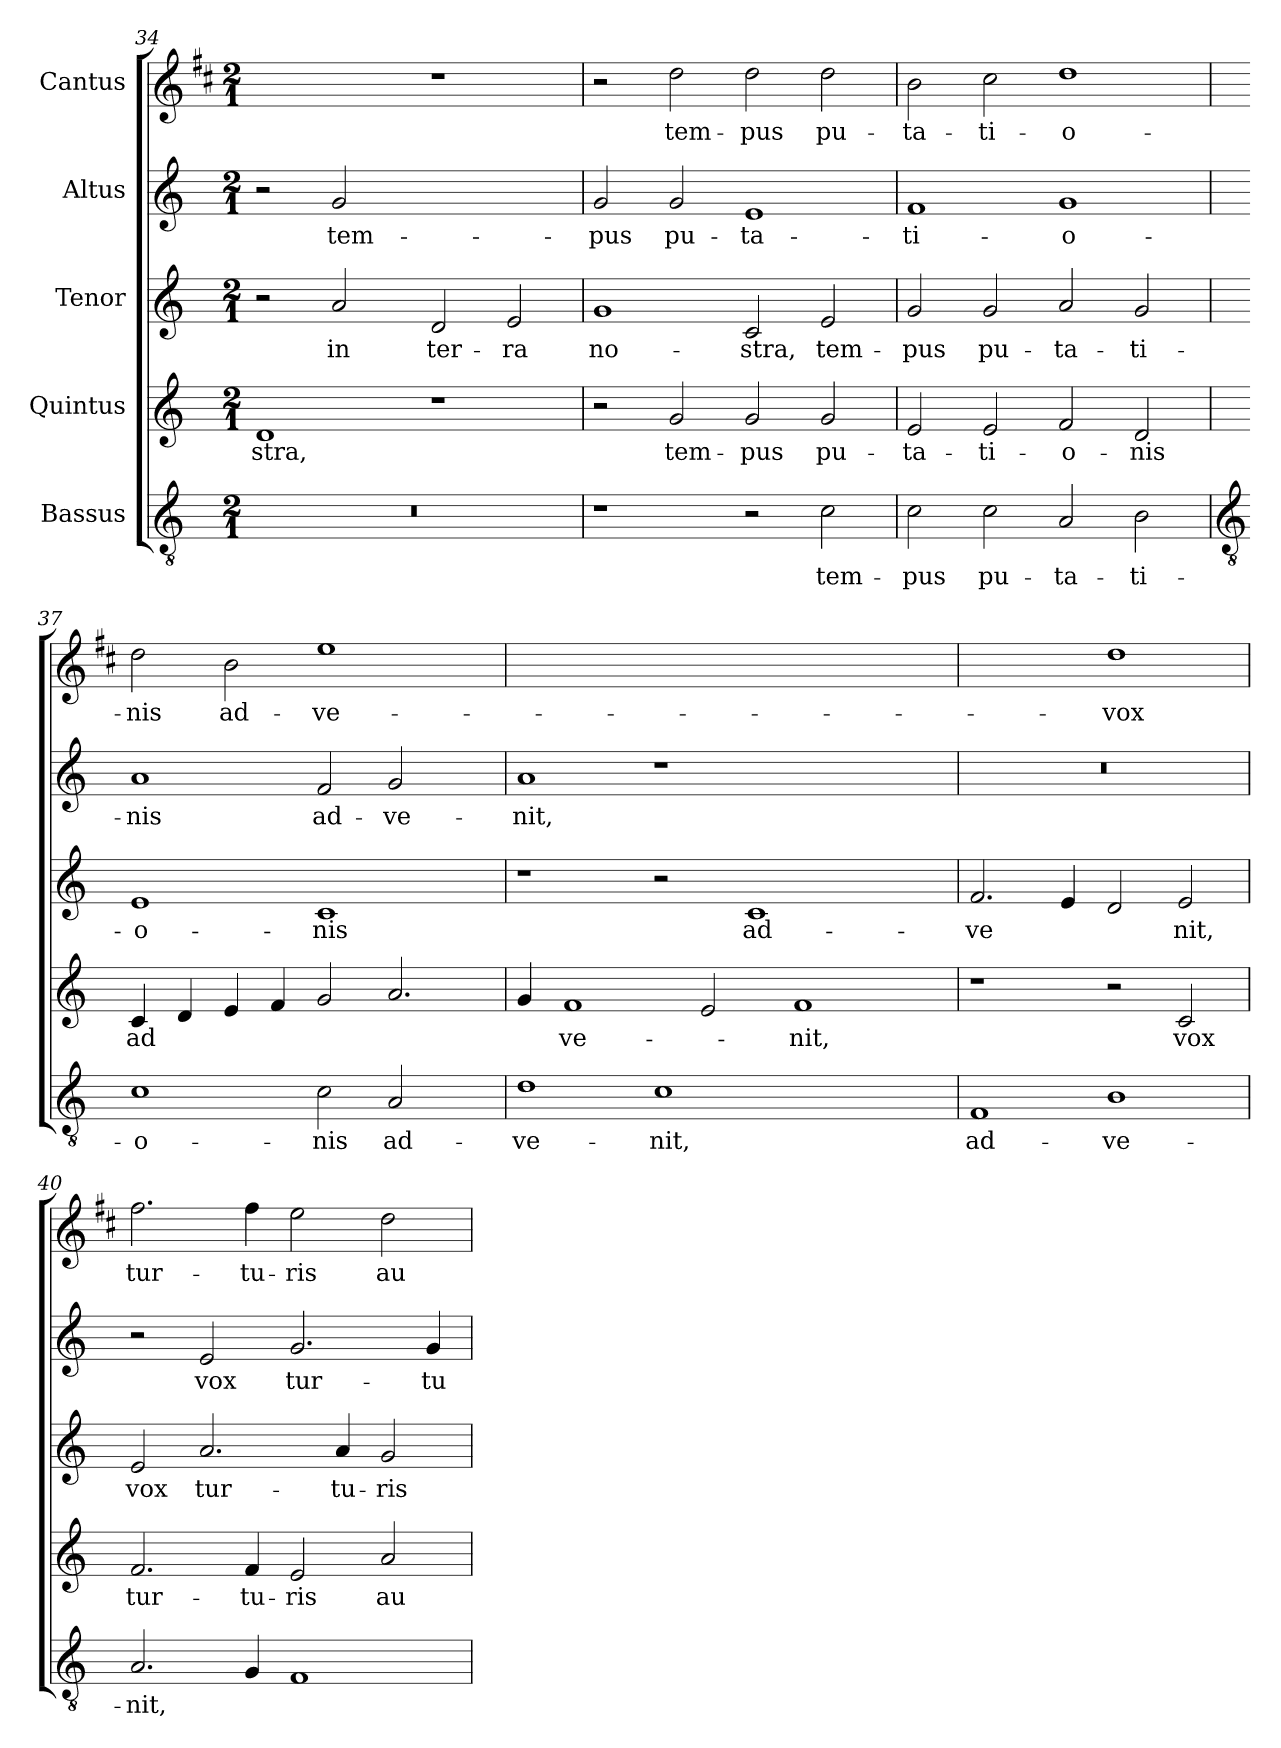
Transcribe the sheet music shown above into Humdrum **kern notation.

**kern	**text	**kern	**text	**kern	**text	**kern	**text	**kern	**text
*part5	*part5	*part4	*part4	*part3	*part3	*part2	*part2	*part1	*part1
*staff5	*staff5	*staff4	*staff4	*staff3	*staff3	*staff2	*staff2	*staff1	*staff1
*I"Bassus	*	*I"Quintus	*	*I"Tenor	*	*I"Altus	*	*I"Cantus	*
*clefGv2	*	*clefG2	*	*clefG2	*	*clefG2	*	*clefG2	*
*	*	*	*	*	*	*	*	*ITrd1c2	*
*k[]	*	*k[]	*	*k[]	*	*k[]	*	*k[]	*
*C:	*	*C:	*	*C:	*	*C:	*	*C:	*
*M2/1	*	*M2/1	*	*M2/1	*	*M2/1	*	*M2/1	*
=34	=34	=34	=34	=34	=34	=34	=34	=34	=34
!	!	!	!LO:LY:b	!	!	!	!	!	!
0r	.	1d	stra,	2r	.	2r	.	2.eeyy_	.
!	!	!	!	!	!LO:LY:b	!	!LO:LY:b	!	!
.	.	.	.	2a	in	2g	tem-	.	.
.	.	.	.	.	.	.	.	4eeyy]	.
!	!	!	!	!	!LO:LY:b	!	!	!	!
.	.	1r	.	2d	ter-	1ryy	.	1r	.
!	!	!	!	!	!LO:LY:b	!	!	!	!
.	.	.	.	2e	-ra	.	.	.	.
!!LO:LB:g=z
=35	=35	=35	=35	=35	=35	=35	=35	=35	=35
!	!	!	!	!	!LO:LY:b	!	!LO:LY:b	!	!
1r	.	2r	.	1g	no-	2g	-pus	2r	.
!	!	!	!LO:LY:b	!	!	!	!LO:LY:b	!	!LO:LY:b
.	.	2g	tem-	.	.	2g	pu-	2cc	tem-
!	!	!	!LO:LY:b	!	!LO:LY:b	!	!LO:LY:b	!	!LO:LY:b
2r	.	2g	-pus	2c	-stra,	1e	-ta-	2cc	-pus
!	!LO:LY:b	!	!LO:LY:b	!	!LO:LY:b	!	!	!	!LO:LY:b
2c	tem-	2g	pu-	2e	tem-	.	.	2cc	pu-
=36	=36	=36	=36	=36	=36	=36	=36	=36	=36
!	!LO:LY:b	!	!LO:LY:b	!	!LO:LY:b	!	!LO:LY:b	!	!LO:LY:b
2c	-pus	2e	-ta-	2g	-pus	1f	-ti-	2a	-ta-
!	!LO:LY:b	!	!LO:LY:b	!	!LO:LY:b	!	!	!	!LO:LY:b
2c	pu-	2e	-ti-	2g	pu-	.	.	2b	-ti-
!	!LO:LY:b	!	!LO:LY:b	!	!LO:LY:b	!	!LO:LY:b	!	!LO:LY:b
2A	-ta-	2f	-o-	2a	-ta-	1g	-o-	1cc	-o-
!	!LO:LY:b	!	!LO:LY:b	!	!LO:LY:b	!	!	!	!
2B	-ti-	2d	-nis	2g	-ti-	.	.	.	.
!!LO:LB:g=z
=37	=37	=37	=37	=37	=37	=37	=37	=37	=37
*clefGv2	*	*	*	*	*	*	*	*	*
!	!LO:LY:b	!	!LO:LY:b	!	!LO:LY:b	!	!LO:LY:b	!	!LO:LY:b
1c	-o-	4c	ad	1e	-o-	1a	-nis	2cc	-nis
.	.	4d	.	.	.	.	.	.	.
!	!	!	!	!	!	!	!	!	!LO:LY:b
.	.	4e	.	.	.	.	.	2a	ad-
.	.	4f	.	.	.	.	.	.	.
!	!LO:LY:b	!	!	!	!LO:LY:b	!	!LO:LY:b	!	!LO:LY:b
2c	-nis	2g	.	1c	-nis	2f	ad-	1dd	-ve-
!	!LO:LY:b	!	!	!	!	!	!LO:LY:b	!	!
2A	ad-	2.a	.	.	.	2g	-ve-	.	.
4ryy	.	.	.	4ryy	.	4ryy	.	4ryy	.
=38	=38	=38	=38	=38	=38	=38	=38	=38	=38
!	!LO:LY:b	!	!	!	!	!	!LO:LY:b	!	!LO:LY:b
1d	-ve-	4g	.	1r	.	1a	-nit,	[0ccyy	-nit,
!	!	!	!LO:LY:b	!	!	!	!	!	!
.	.	1f	ve-	.	.	.	.	.	.
!	!LO:LY:b	!	!	!	!	!	!	!	!
1c	-nit,	.	.	2r	.	1r	.	.	.
.	.	2e	.	.	.	.	.	.	.
!	!	!	!	!	!LO:LY:b	!	!	!	!
.	.	.	.	1c	ad-	.	.	.	.
!	!	!	!LO:LY:b	!	!	!	!	!	!
.	.	1f	-nit,	.	.	.	.	.	.
2.ryy	.	.	.	.	.	2.ryy	.	2.ryy	.
.	.	.	.	4ryy	.	.	.	.	.
=39	=39	=39	=39	=39	=39	=39	=39	=39	=39
!	!LO:LY:b	!	!	!	!LO:LY:b	!	!	!	!
1F	ad-	1r	.	2.f	-ve	0r	.	2.ccyy_	.
.	.	.	.	4e	.	.	.	4ccyy]	.
!	!LO:LY:b	!	!	!	!	!	!	!	!LO:LY:b
1B	-ve-	2r	.	2d	.	.	.	1cc	vox
!	!	!	!LO:LY:b	!	!LO:LY:b	!	!	!	!
.	.	2c	vox	2e	nit,	.	.	.	.
=40	=40	=40	=40	=40	=40	=40	=40	=40	=40
!	!LO:LY:b	!	!LO:LY:b	!	!LO:LY:b	!	!	!	!LO:LY:b
2.A	-nit,	2.f	tur-	2e	vox	2r	.	2.ee	tur-
!	!	!	!	!	!LO:LY:b	!	!LO:LY:b	!	!
.	.	.	.	2.a	tur-	2e	vox	.	.
!	!	!	!LO:LY:b	!	!	!	!	!	!LO:LY:b
4G	.	4f	-tu-	.	.	.	.	4ee	-tu-
!	!	!	!LO:LY:b	!	!	!	!LO:LY:b	!	!LO:LY:b
1F	.	2e	-ris	.	.	2.g	tur-	2dd	-ris
!	!	!	!	!	!LO:LY:b	!	!	!	!
.	.	.	.	4a	-tu-	.	.	.	.
!	!	!	!LO:LY:b	!	!LO:LY:b	!	!	!	!LO:LY:b
.	.	2a	au-	2g	-ris	.	.	2cc	au-
!	!	!	!	!	!	!	!LO:LY:b	!	!
.	.	.	.	.	.	4g	-tu-	.	.
=	=	=	=	=	=	=	=	=	=
*-	*-	*-	*-	*-	*-	*-	*-	*-	*-
